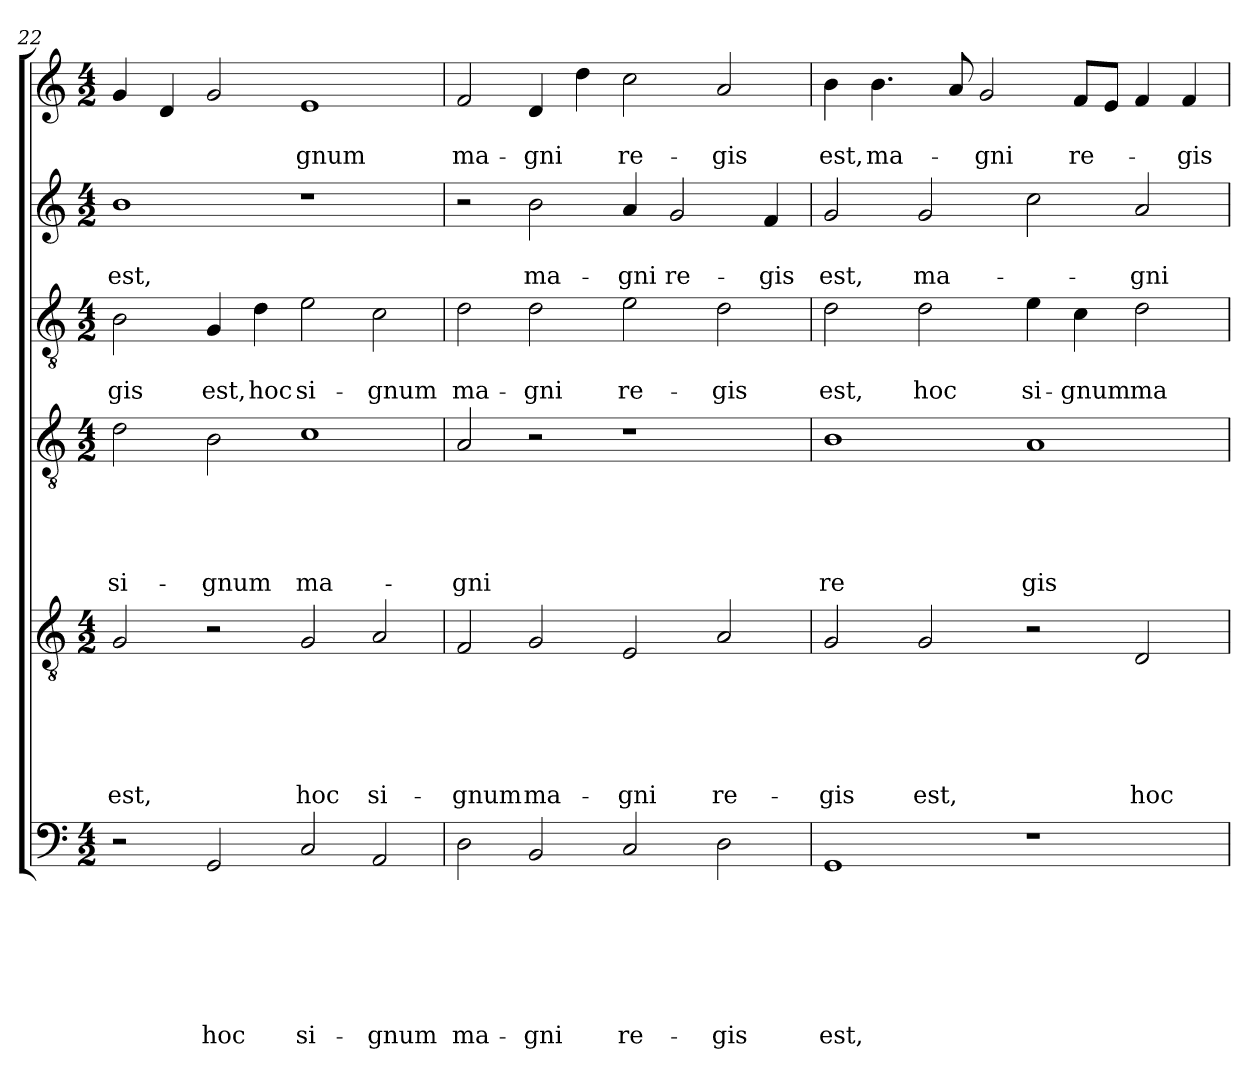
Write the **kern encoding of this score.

**kern	**text	**text	**text	**text	**text	**text	**text	**kern	**text	**text	**text	**text	**text	**text	**kern	**text	**text	**text	**text	**text	**kern	**text	**text	**kern	**text	**text	**kern	**text	**text
*part6	*part6	*part6	*part6	*part6	*part6	*part6	*part6	*part5	*part5	*part5	*part5	*part5	*part5	*part5	*part4	*part4	*part4	*part4	*part4	*part4	*part3	*part3	*part3	*part2	*part2	*part2	*part1	*part1	*part1
*staff6	*staff6	*staff6	*staff6	*staff6	*staff6	*staff6	*staff6	*staff5	*staff5	*staff5	*staff5	*staff5	*staff5	*staff5	*staff4	*staff4	*staff4	*staff4	*staff4	*staff4	*staff3	*staff3	*staff3	*staff2	*staff2	*staff2	*staff1	*staff1	*staff1
!!LO:LB:g=z
*clefF4	*	*	*	*	*	*	*	*clefGv2	*	*	*	*	*	*	*clefGv2	*	*	*	*	*	*clefGv2	*	*	*clefG2	*	*	*clefG2	*	*
*k[]	*	*	*	*	*	*	*	*k[]	*	*	*	*	*	*	*k[]	*	*	*	*	*	*k[]	*	*	*k[]	*	*	*k[]	*	*
*C:	*	*	*	*	*	*	*	*C:	*	*	*	*	*	*	*C:	*	*	*	*	*	*C:	*	*	*C:	*	*	*C:	*	*
*M4/2	*	*	*	*	*	*	*	*M4/2	*	*	*	*	*	*	*M4/2	*	*	*	*	*	*M4/2	*	*	*M4/2	*	*	*M4/2	*	*
=22	=22	=22	=22	=22	=22	=22	=22	=22	=22	=22	=22	=22	=22	=22	=22	=22	=22	=22	=22	=22	=22	=22	=22	=22	=22	=22	=22	=22	=22
!	!	!	!	!	!	!	!	!	!	!	!	!	!	!LO:LY:b	!	!	!	!	!	!LO:LY:b	!	!	!LO:LY:b	!	!	!LO:LY:b	!	!	!
2r	.	.	.	.	.	.	.	2G/	.	.	.	.	.	est,	2d\	.	.	.	.	si-	2B\	.	-gis	1b	.	est,	4g/	.	.
.	.	.	.	.	.	.	.	.	.	.	.	.	.	.	.	.	.	.	.	.	.	.	.	.	.	.	4d/	.	.
!	!	!	!	!	!	!	!LO:LY:b	!	!	!	!	!	!	!	!	!	!	!	!	!LO:LY:b	!	!	!LO:LY:b	!	!	!	!	!	!
2GG/	.	.	.	.	.	.	hoc	2r	.	.	.	.	.	.	2B\	.	.	.	.	-gnum	4G/	.	est,	.	.	.	2g/	.	.
!	!	!	!	!	!	!	!	!	!	!	!	!	!	!	!	!	!	!	!	!	!	!	!LO:LY:b	!	!	!	!	!	!
.	.	.	.	.	.	.	.	.	.	.	.	.	.	.	.	.	.	.	.	.	4d\	.	hoc	.	.	.	.	.	.
!	!	!	!	!	!	!	!LO:LY:b	!	!	!	!	!	!	!LO:LY:b	!	!	!	!	!	!LO:LY:b	!	!	!LO:LY:b	!	!	!	!	!	!LO:LY:b
2C/	.	.	.	.	.	.	si-	2G/	.	.	.	.	.	hoc	1c	.	.	.	.	ma-	2e\	.	si-	1r	.	.	1e	.	-gnum
!	!	!	!	!	!	!	!LO:LY:b	!	!	!	!	!	!	!LO:LY:b	!	!	!	!	!	!	!	!	!LO:LY:b	!	!	!	!	!	!
2AA/	.	.	.	.	.	.	-gnum	2A/	.	.	.	.	.	si-	.	.	.	.	.	.	2c\	.	-gnum	.	.	.	.	.	.
=23	=23	=23	=23	=23	=23	=23	=23	=23	=23	=23	=23	=23	=23	=23	=23	=23	=23	=23	=23	=23	=23	=23	=23	=23	=23	=23	=23	=23	=23
!	!	!	!	!	!	!	!LO:LY:b	!	!	!	!	!	!	!LO:LY:b	!	!	!	!	!	!LO:LY:b	!	!	!LO:LY:b	!	!	!	!	!	!LO:LY:b
2D\	.	.	.	.	.	.	ma-	2F/	.	.	.	.	.	-gnum	2A/	.	.	.	.	-gni	2d\	.	ma-	2r	.	.	2f/	.	ma-
!	!	!	!	!	!	!	!LO:LY:b	!	!	!	!	!	!	!LO:LY:b	!	!	!	!	!	!	!	!	!LO:LY:b	!	!	!LO:LY:b	!	!	!LO:LY:b
2BB/	.	.	.	.	.	.	-gni	2G/	.	.	.	.	.	ma-	2r	.	.	.	.	.	2d\	.	-gni	2b\	.	ma-	4d/	.	-gni
.	.	.	.	.	.	.	.	.	.	.	.	.	.	.	.	.	.	.	.	.	.	.	.	.	.	.	4dd\	.	.
!	!	!	!	!	!	!	!LO:LY:b	!	!	!	!	!	!	!LO:LY:b	!	!	!	!	!	!	!	!	!LO:LY:b	!	!	!LO:LY:b	!	!	!LO:LY:b
2C/	.	.	.	.	.	.	re-	2E/	.	.	.	.	.	-gni	1r	.	.	.	.	.	2e\	.	re-	4a/	.	-gni	2cc\	.	re-
!	!	!	!	!	!	!	!	!	!	!	!	!	!	!	!	!	!	!	!	!	!	!	!	!	!	!LO:LY:b	!	!	!
.	.	.	.	.	.	.	.	.	.	.	.	.	.	.	.	.	.	.	.	.	.	.	.	2g/	.	re-	.	.	.
!	!	!	!	!	!	!	!LO:LY:b	!	!	!	!	!	!	!LO:LY:b	!	!	!	!	!	!	!	!	!LO:LY:b	!	!	!	!	!	!LO:LY:b
2D\	.	.	.	.	.	.	-gis	2A/	.	.	.	.	.	re-	.	.	.	.	.	.	2d\	.	-gis	.	.	.	2a/	.	-gis
!	!	!	!	!	!	!	!	!	!	!	!	!	!	!	!	!	!	!	!	!	!	!	!	!	!	!LO:LY:b	!	!	!
.	.	.	.	.	.	.	.	.	.	.	.	.	.	.	.	.	.	.	.	.	.	.	.	4f/	.	-gis	.	.	.
=24	=24	=24	=24	=24	=24	=24	=24	=24	=24	=24	=24	=24	=24	=24	=24	=24	=24	=24	=24	=24	=24	=24	=24	=24	=24	=24	=24	=24	=24
!	!	!	!	!	!	!	!LO:LY:b	!	!	!	!	!	!	!LO:LY:b	!	!	!	!	!	!LO:LY:b	!	!	!LO:LY:b	!	!	!LO:LY:b	!	!	!LO:LY:b
1GG	.	.	.	.	.	.	est,	2G/	.	.	.	.	.	-gis	1B	.	.	.	.	re	2d\	.	est,	2g/	.	est,	4b\	.	est,
!	!	!	!	!	!	!	!	!	!	!	!	!	!	!	!	!	!	!	!	!	!	!	!	!	!	!	!	!	!LO:LY:b
.	.	.	.	.	.	.	.	.	.	.	.	.	.	.	.	.	.	.	.	.	.	.	.	.	.	.	4.b\	.	ma-
!	!	!	!	!	!	!	!	!	!	!	!	!	!	!LO:LY:b	!	!	!	!	!	!	!	!	!LO:LY:b	!	!	!LO:LY:b	!	!	!
.	.	.	.	.	.	.	.	2G/	.	.	.	.	.	est,	.	.	.	.	.	.	2d\	.	hoc	2g/	.	ma-	.	.	.
.	.	.	.	.	.	.	.	.	.	.	.	.	.	.	.	.	.	.	.	.	.	.	.	.	.	.	8a/	.	.
!	!	!	!	!	!	!	!	!	!	!	!	!	!	!	!	!	!	!	!	!	!	!	!	!	!	!	!	!	!LO:LY:b
.	.	.	.	.	.	.	.	.	.	.	.	.	.	.	.	.	.	.	.	.	.	.	.	.	.	.	2g/	.	-gni
!	!	!	!	!	!	!	!	!	!	!	!	!	!	!	!	!	!	!	!	!LO:LY:b	!	!	!LO:LY:b	!	!	!	!	!	!
1r	.	.	.	.	.	.	.	2r	.	.	.	.	.	.	1A	.	.	.	.	gis	4e\	.	si-	2cc\	.	.	.	.	.
!	!	!	!	!	!	!	!	!	!	!	!	!	!	!	!	!	!	!	!	!	!	!	!LO:LY:b	!	!	!	!	!	!LO:LY:b
.	.	.	.	.	.	.	.	.	.	.	.	.	.	.	.	.	.	.	.	.	4c\	.	-gnum	.	.	.	8f/L	.	re-
.	.	.	.	.	.	.	.	.	.	.	.	.	.	.	.	.	.	.	.	.	.	.	.	.	.	.	8e/J	.	.
!	!	!	!	!	!	!	!	!	!	!	!	!	!	!LO:LY:b	!	!	!	!	!	!	!	!	!LO:LY:b	!	!	!LO:LY:b	!	!	!
.	.	.	.	.	.	.	.	2D/	.	.	.	.	.	hoc	.	.	.	.	.	.	2d\	.	ma-	2a/	.	-gni	4f/	.	.
!	!	!	!	!	!	!	!	!	!	!	!	!	!	!	!	!	!	!	!	!	!	!	!	!	!	!	!	!	!LO:LY:b
.	.	.	.	.	.	.	.	.	.	.	.	.	.	.	.	.	.	.	.	.	.	.	.	.	.	.	4f/	.	-gis
=	=	=	=	=	=	=	=	=	=	=	=	=	=	=	=	=	=	=	=	=	=	=	=	=	=	=	=	=	=
*-	*-	*-	*-	*-	*-	*-	*-	*-	*-	*-	*-	*-	*-	*-	*-	*-	*-	*-	*-	*-	*-	*-	*-	*-	*-	*-	*-	*-	*-
